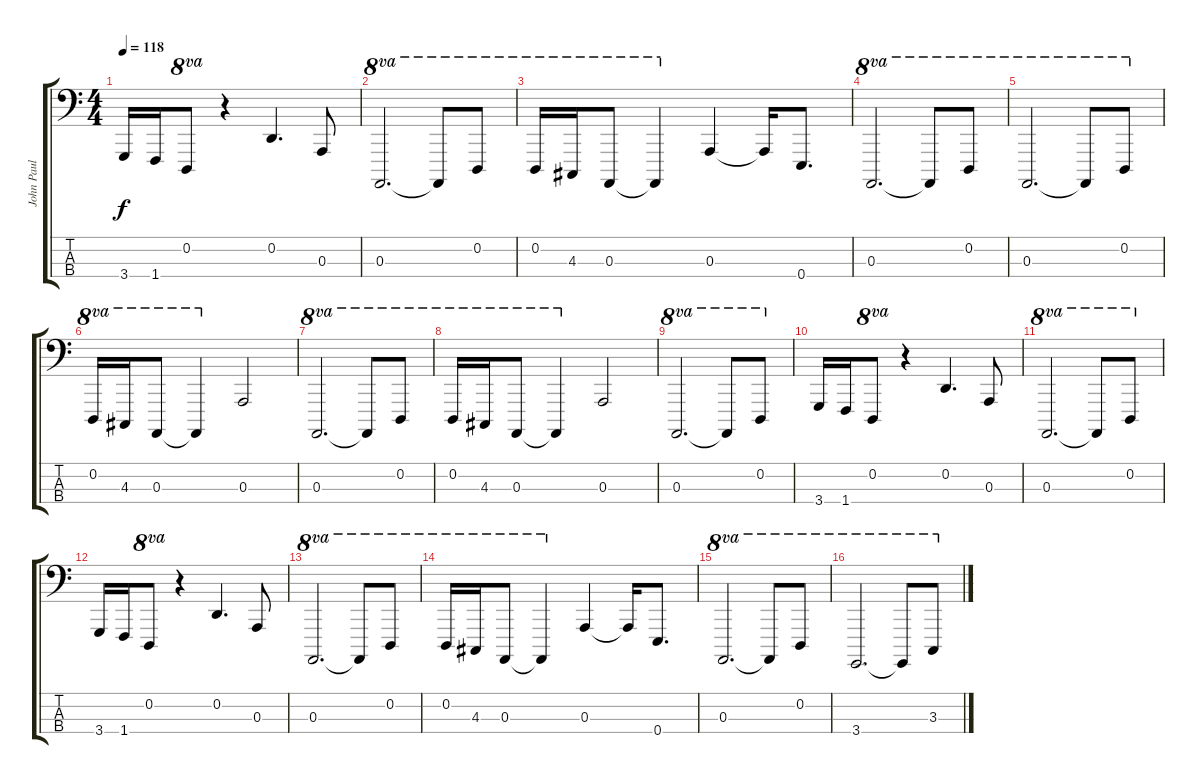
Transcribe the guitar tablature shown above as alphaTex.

\track ("John Paul Jones (Orgão 5)" "John Paul ") {instrument percussiveorgan}
\staff {score tabs}
\tuning (G2 D2 A1 E1) {hide}
\ts (4 4)
\tempo 118
\clef f4
\ks c
3.4.16{dy f} 1.4.16 0.2.8{ot 8va} r.4 0.2.4{d} 0.3.8 |
0.3.2{d ot 8va} 0.3{t}.8{ot 8va} 0.2.8{ot 8va} |
0.2.16{ot 8va} 4.3.16{ot 8va} 0.3.8{ot 8va} 0.3{t}.4{ot 8va} 0.3.4 0.3{t}.16 0.4.8{d} |
0.3.2{d ot 8va} 0.3{t}.8{ot 8va} 0.2.8{ot 8va} |
0.3.2{d ot 8va} 0.3{t}.8{ot 8va} 0.2.8{ot 8va} |
0.2.16{ot 8va} 4.3.16{ot 8va} 0.3.8{ot 8va} 0.3{t}.4{ot 8va} 0.3.2 |
0.3.2{d ot 8va} 0.3{t}.8{ot 8va} 0.2.8{ot 8va} |
0.2.16{ot 8va} 4.3.16{ot 8va} 0.3.8{ot 8va} 0.3{t}.4{ot 8va} 0.3.2 |
0.3.2{d ot 8va} 0.3{t}.8{ot 8va} 0.2.8{ot 8va} |
3.4.16 1.4.16 0.2.8{ot 8va} r.4 0.2.4{d} 0.3.8 |
0.3.2{d ot 8va} 0.3{t}.8{ot 8va} 0.2.8{ot 8va} |
3.4.16 1.4.16 0.2.8{ot 8va} r.4 0.2.4{d} 0.3.8 |
0.3.2{d ot 8va} 0.3{t}.8{ot 8va} 0.2.8{ot 8va} |
0.2.16{ot 8va} 4.3.16{ot 8va} 0.3.8{ot 8va} 0.3{t}.4{ot 8va} 0.3.4 0.3{t}.16 0.4.8{d} |
0.3.2{d ot 8va} 0.3{t}.8{ot 8va} 0.2.8{ot 8va} |
3.4.2{d ot 8va} 3.4{t}.8{ot 8va} 3.3.8{ot 8va}
